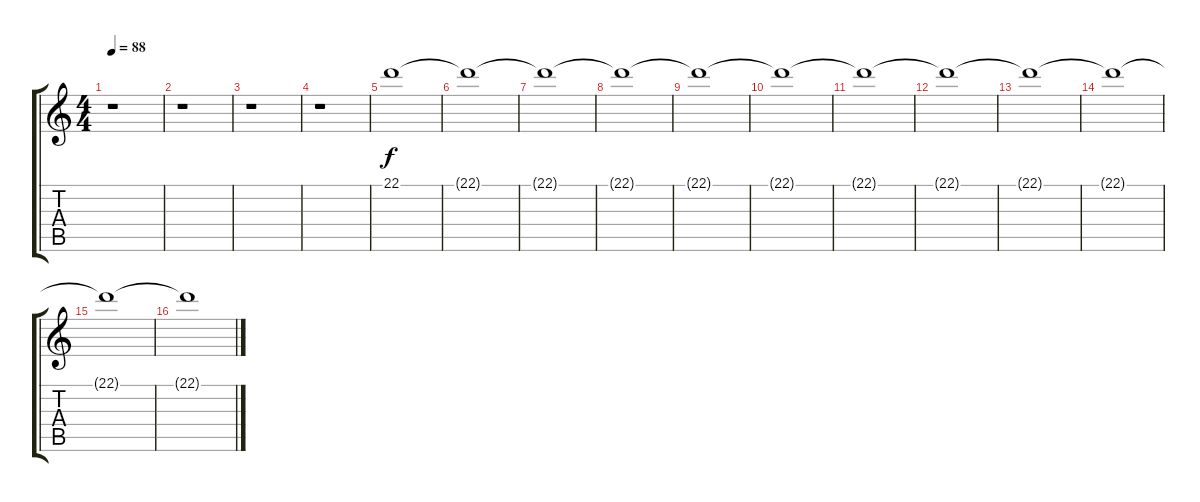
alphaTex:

\track "" {instrument tremolostrings}
\staff {score tabs}
\tuning (E4 B3 G3 D3 A2 E2) {hide}
\ts (4 4)
\tempo 88
\clef g2
\ks c
r.1{dy f instrument tremolostrings} |
r.1 |
r.1 |
r.1 |
22.1.1 |
22.1{t}.1 |
22.1{t}.1 |
22.1{t}.1 |
22.1{t}.1 |
22.1{t}.1 |
22.1{t}.1 |
22.1{t}.1 |
22.1{t}.1 |
22.1{t}.1 |
22.1{t}.1 |
22.1{t}.1
